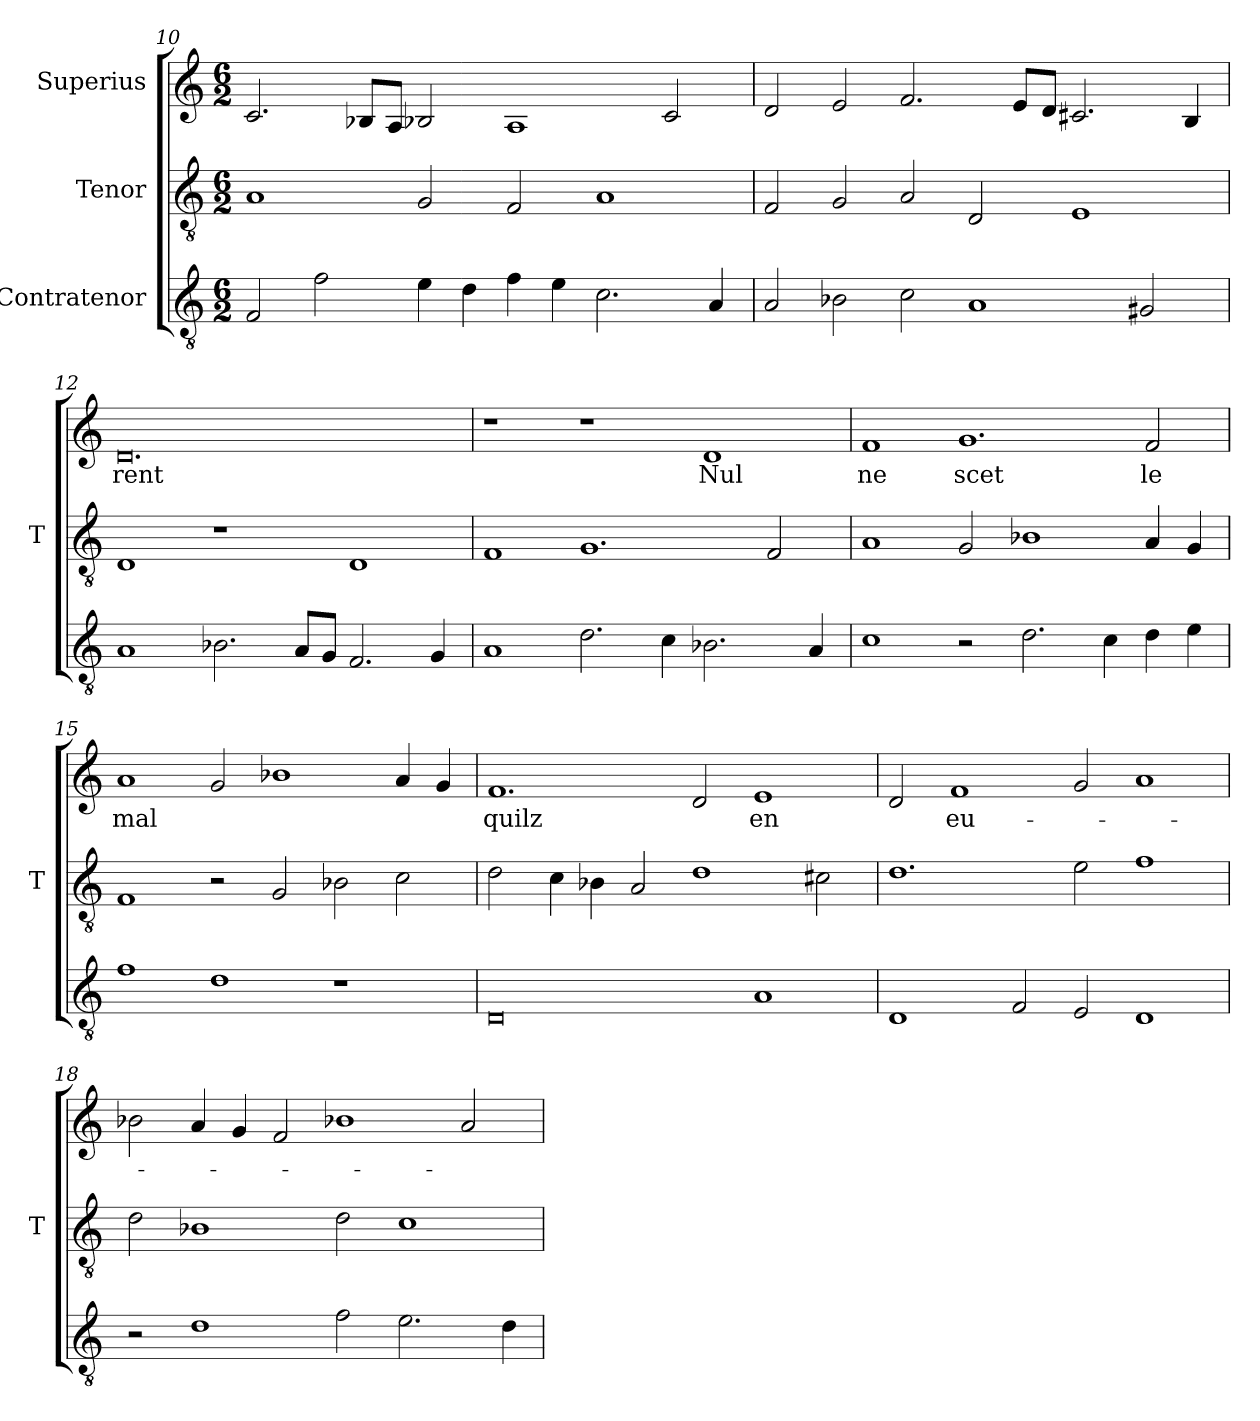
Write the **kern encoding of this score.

**kern	**kern	**kern	**text
*part3	*part2	*part1	*part1
*staff3	*staff2	*staff1	*staff1
*I"Contratenor	*I"Tenor	*I"Superius	*
*	*I'T	*	*
*clefGv2	*clefGv2	*clefG2	*
*M6/2	*M6/2	*M6/2	*
=10	=10	=10	=10
2F	1A	2.c	.
2f	.	.	.
.	.	8B-X/L	.
.	.	8A/J	.
4e	2G	2B-X	.
4d	.	.	.
4f	2F	1A	.
4e	.	.	.
2.c	1A	.	.
.	.	2c	.
4A	.	.	.
=11	=11	=11	=11
2A	2F	2d	.
2B-X	2G	2e	.
2c	2A	2.f	.
1A	2D	.	.
.	.	8e/L	.
.	.	8d/J	.
.	1E	2.c#X	.
2G#X	.	.	.
.	.	4B	.
=12	=12	=12	=12
1A	1D	0.d	-rent
2.B-X	1r	.	.
8A/L	.	.	.
8G/J	.	.	.
2.F	1D	.	.
4G	.	.	.
=13	=13	=13	=13
1A	1F	1r	.
2.d	1.G	1r	.
4c	.	.	.
2.B-X	.	1d	-Nul
.	2F	.	.
4A	.	.	.
=14	=14	=14	=14
1c	1A	1f	-ne
2r	2G	1.g	-scet
2.d	1B-X	.	.
4c	.	.	.
4d	4A	2f	-le
4e	4G	.	.
=15	=15	=15	=15
1f	1F	1a	-mal
1d	2r	2g	.
.	2G	1b-X	.
1r	2B-X	.	.
.	2c	4a	.
.	.	4g	.
=16	=16	=16	=16
0D	2d	1.f	-quilz
.	4c	.	.
.	4B-X	.	.
.	2A	.	.
.	1d	2d	.
1A	.	1e	-en
.	2c#X	.	.
=17	=17	=17	=17
1D	1.d	2d	.
.	.	1f	eu-
2F	.	.	.
2E	2e	2g	.
1D	1f	1a	.
=18	=18	=18	=18
2r	2d	2b-X	.
1d	1B-X	4a	.
.	.	4g	.
.	.	2f	.
2f	2d	1b-X	.
2.e	1c	.	.
.	.	2a	.
4d	.	.	.
=	=	=	=
*-	*-	*-	*-
